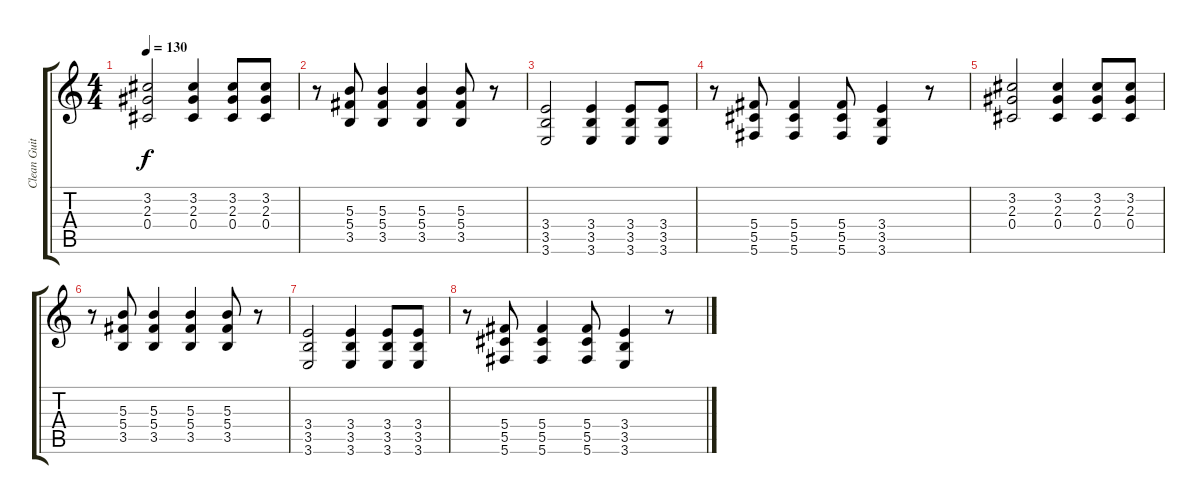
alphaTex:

\track ("Clean Guitar" "Clean Guit") {instrument electricguitarclean}
\staff {score tabs}
\tuning (Eb4 Bb3 Gb3 Db3 Ab2 Db2) {hide}
\ts (4 4)
\tempo 130
\clef g2
\ks c
(3.2 2.3 0.4).2{dy f} (3.2 2.3 0.4).4 (3.2 2.3 0.4).8 (3.2 2.3 0.4).8 |
r.8 (5.3 5.4 3.5).8 (5.3 5.4 3.5).4 (5.3 5.4 3.5).4 (5.3 5.4 3.5).8 r.8 |
(3.4 3.5 3.6).2 (3.4 3.5 3.6).4 (3.4 3.5 3.6).8 (3.4 3.5 3.6).8 |
r.8 (5.4 5.5 5.6).8 (5.4 5.5 5.6).4 (5.4 5.5 5.6).8 (3.4 3.5 3.6).4 r.8 |
(3.2 2.3 0.4).2 (3.2 2.3 0.4).4 (3.2 2.3 0.4).8 (3.2 2.3 0.4).8 |
r.8 (5.3 5.4 3.5).8 (5.3 5.4 3.5).4 (5.3 5.4 3.5).4 (5.3 5.4 3.5).8 r.8 |
(3.4 3.5 3.6).2 (3.4 3.5 3.6).4 (3.4 3.5 3.6).8 (3.4 3.5 3.6).8 |
r.8 (5.4 5.5 5.6).8 (5.4 5.5 5.6).4 (5.4 5.5 5.6).8 (3.4 3.5 3.6).4 r.8
